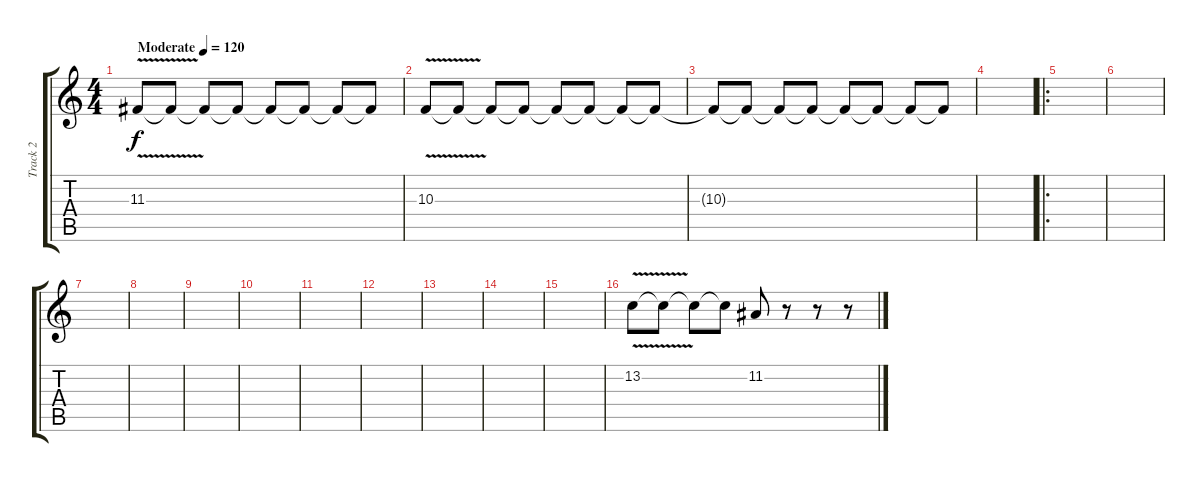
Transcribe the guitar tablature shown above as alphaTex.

\track ("Track 2" "Track 2") {instrument stringensemble1}
\staff {score tabs}
\tuning (E4 B3 G3 D3 A2 E2) {hide}
\ts (4 4)
\tempo (120 "Moderate")
\clef g2
\ks c
11.3{v}.8{dy f instrument stringensemble1} 11.3{t}.8 11.3{t}.8 11.3{t}.8 11.3{t}.8 11.3{t}.8 11.3{t}.8 11.3{t}.8 |
10.3{v}.8 10.3{t}.8{volume 9} 10.3{t}.8 10.3{t}.8 10.3{t}.8 10.3{t}.8 10.3{t}.8 10.3{t}.8 |
10.3{t}.8 10.3{t}.8 10.3{t}.8 10.3{t}.8 10.3{t}.8 10.3{t}.8 10.3{t}.8 10.3{t}.8 |
|
\ro
|
|
|
|
|
|
|
|
|
|
|
13.2{v}.8{volume 16} 13.2{t}.8 13.2{t}.8 13.2{t}.8 11.2.8 r.8 r.8 r.8
